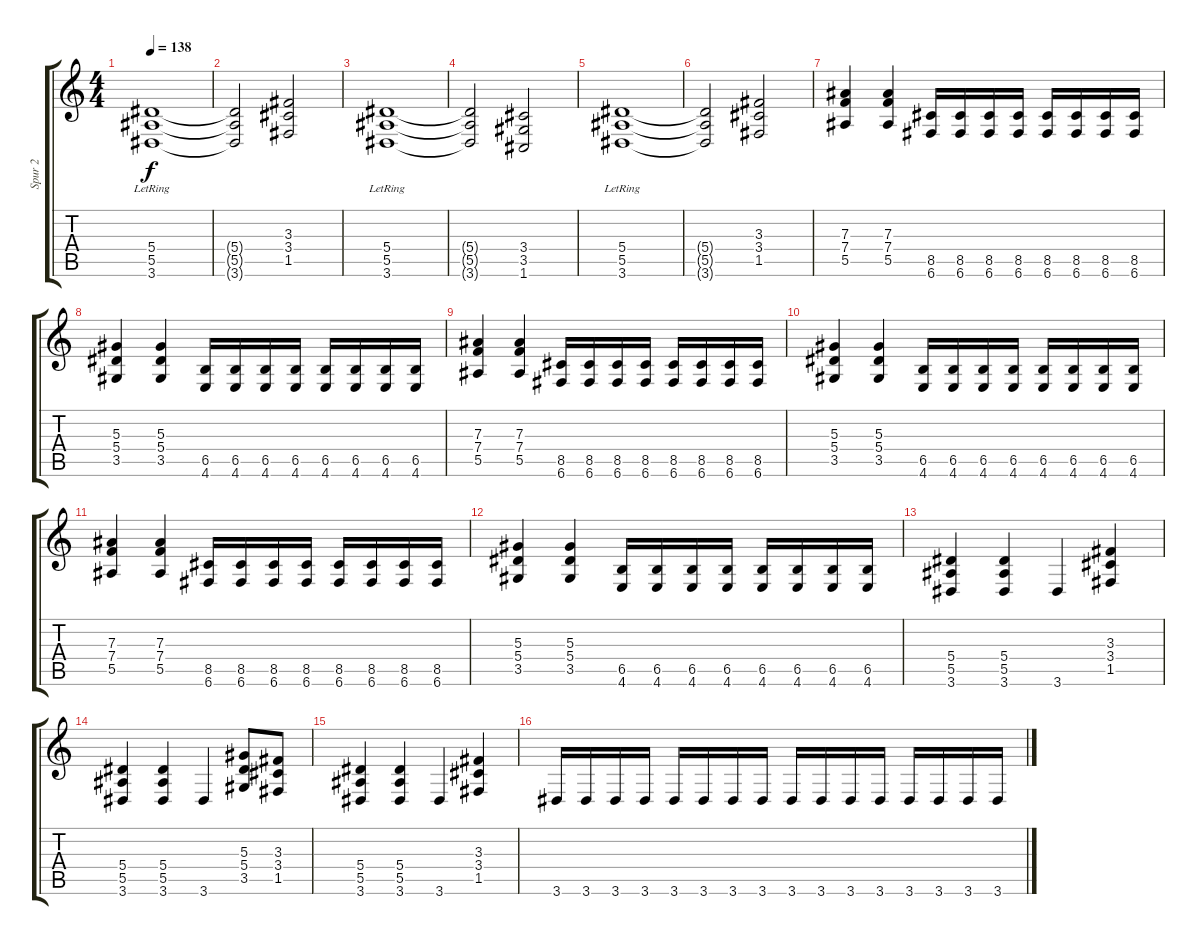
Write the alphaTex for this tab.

\track ("Spur 2" "Spur 2") {instrument distortionguitar}
\staff {score tabs}
\tuning (C4 G3 Eb3 Bb2 F2 C2) {hide}
\ts (4 4)
\tempo 138
\clef g2
\ks c
(5.4{lr} 5.5{lr} 3.6{lr}).1{dy f} |
(5.4{t} 5.5{t} 3.6{t}).2 (3.3 3.4 1.5).2 |
(5.4{lr} 5.5{lr} 3.6{lr}).1 |
(5.4{t} 5.5{t} 3.6{t}).2 (3.4 3.5 1.6).2 |
(5.4{lr} 5.5{lr} 3.6{lr}).1 |
(5.4{t} 5.5{t} 3.6{t}).2 (3.3 3.4 1.5).2 |
(7.3 7.4 5.5).4 (7.3 7.4 5.5).4 (8.5 6.6).16 (8.5 6.6).16 (8.5 6.6).16 (8.5 6.6).16 (8.5 6.6).16 (8.5 6.6).16 (8.5 6.6).16 (8.5 6.6).16 |
(5.3 5.4 3.5).4 (5.3 5.4 3.5).4 (6.5 4.6).16 (6.5 4.6).16 (6.5 4.6).16 (6.5 4.6).16 (6.5 4.6).16 (6.5 4.6).16 (6.5 4.6).16 (6.5 4.6).16 |
(7.3 7.4 5.5).4 (7.3 7.4 5.5).4 (8.5 6.6).16 (8.5 6.6).16 (8.5 6.6).16 (8.5 6.6).16 (8.5 6.6).16 (8.5 6.6).16 (8.5 6.6).16 (8.5 6.6).16 |
(5.3 5.4 3.5).4 (5.3 5.4 3.5).4 (6.5 4.6).16 (6.5 4.6).16 (6.5 4.6).16 (6.5 4.6).16 (6.5 4.6).16 (6.5 4.6).16 (6.5 4.6).16 (6.5 4.6).16 |
(7.3 7.4 5.5).4 (7.3 7.4 5.5).4 (8.5 6.6).16 (8.5 6.6).16 (8.5 6.6).16 (8.5 6.6).16 (8.5 6.6).16 (8.5 6.6).16 (8.5 6.6).16 (8.5 6.6).16 |
(5.3 5.4 3.5).4 (5.3 5.4 3.5).4 (6.5 4.6).16 (6.5 4.6).16 (6.5 4.6).16 (6.5 4.6).16 (6.5 4.6).16 (6.5 4.6).16 (6.5 4.6).16 (6.5 4.6).16 |
(5.4 5.5 3.6).4 (5.4 5.5 3.6).4 3.6.4 (3.3 3.4 1.5).4 |
(5.4 5.5 3.6).4 (5.4 5.5 3.6).4 3.6.4 (5.3 5.4 3.5).8 (3.3 3.4 1.5).8 |
(5.4 5.5 3.6).4 (5.4 5.5 3.6).4 3.6.4 (3.3 3.4 1.5).4 |
3.6.16 3.6.16 3.6.16 3.6.16 3.6.16 3.6.16 3.6.16 3.6.16 3.6.16 3.6.16 3.6.16 3.6.16 3.6.16 3.6.16 3.6.16 3.6.16
